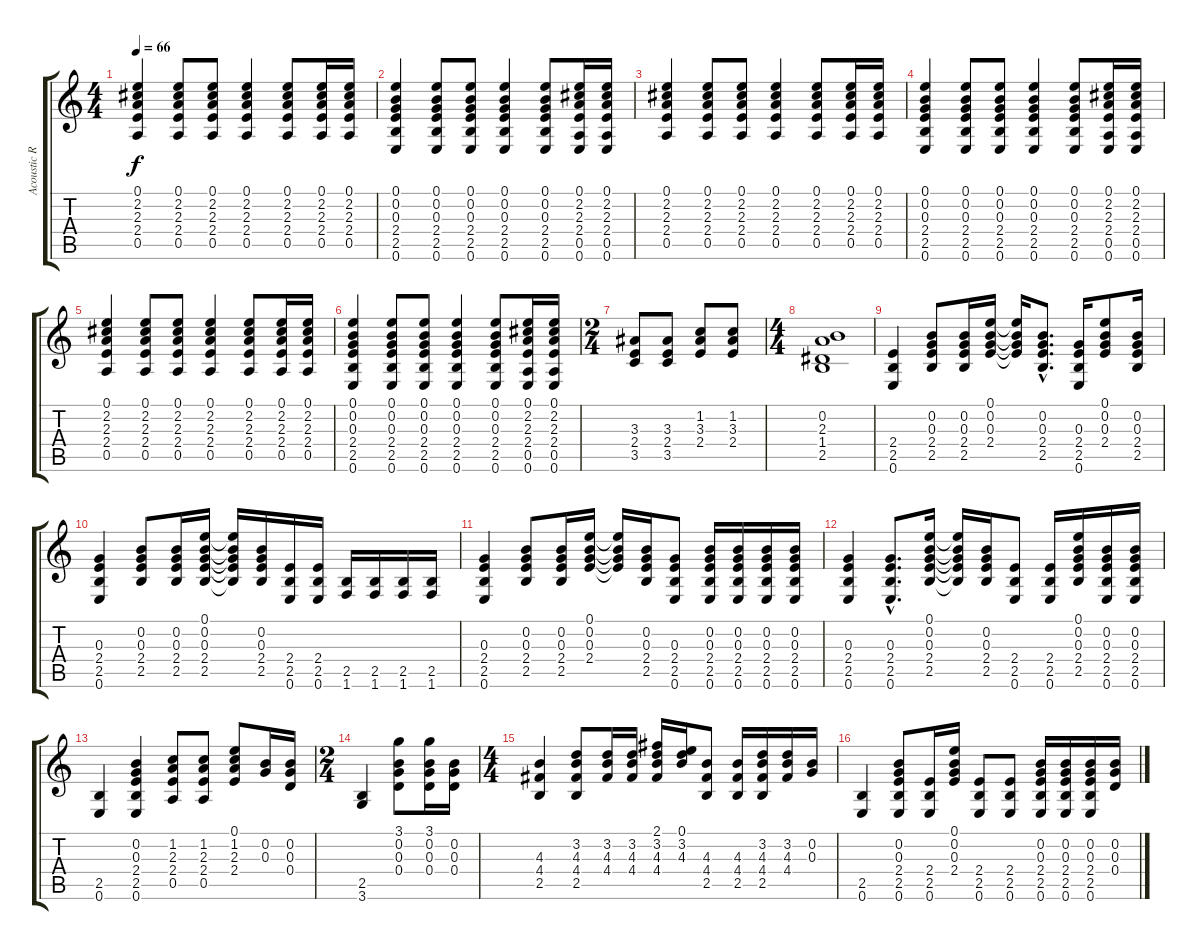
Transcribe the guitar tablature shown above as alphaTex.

\track ("Acoustic Rhythm" "Acoustic R") {instrument electricguitarclean}
\staff {score tabs}
\tuning (E4 B3 G3 D3 A2 E2) {hide}
\ts (4 4)
\tempo 66
\clef g2
\ks c
(0.1 2.2 2.3 2.4 0.5).4{dy f} (0.1 2.2 2.3 2.4 0.5).8 (0.1 2.2 2.3 2.4 0.5).8 (0.1 2.2 2.3 2.4 0.5).4 (0.1 2.2 2.3 2.4 0.5).8 (0.1 2.2 2.3 2.4 0.5).16 (0.1 2.2 2.3 2.4 0.5).16 |
(0.1 0.2 0.3 2.4 2.5 0.6).4 (0.1 0.2 0.3 2.4 2.5 0.6).8 (0.1 0.2 0.3 2.4 2.5 0.6).8 (0.1 0.2 0.3 2.4 2.5 0.6).4 (0.1 0.2 0.3 2.4 2.5 0.6).8 (0.1 2.2 2.3 2.4 0.5 0.6).16 (0.1 2.2 2.3 2.4 0.5 0.6).16 |
(0.1 2.2 2.3 2.4 0.5).4 (0.1 2.2 2.3 2.4 0.5).8 (0.1 2.2 2.3 2.4 0.5).8 (0.1 2.2 2.3 2.4 0.5).4 (0.1 2.2 2.3 2.4 0.5).8 (0.1 2.2 2.3 2.4 0.5).16 (0.1 2.2 2.3 2.4 0.5).16 |
(0.1 0.2 0.3 2.4 2.5 0.6).4 (0.1 0.2 0.3 2.4 2.5 0.6).8 (0.1 0.2 0.3 2.4 2.5 0.6).8 (0.1 0.2 0.3 2.4 2.5 0.6).4 (0.1 0.2 0.3 2.4 2.5 0.6).8 (0.1 2.2 2.3 2.4 0.5 0.6).16 (0.1 2.2 2.3 2.4 0.5 0.6).16 |
(0.1 2.2 2.3 2.4 0.5).4 (0.1 2.2 2.3 2.4 0.5).8 (0.1 2.2 2.3 2.4 0.5).8 (0.1 2.2 2.3 2.4 0.5).4 (0.1 2.2 2.3 2.4 0.5).8 (0.1 2.2 2.3 2.4 0.5).16 (0.1 2.2 2.3 2.4 0.5).16 |
(0.1 0.2 0.3 2.4 2.5 0.6).4 (0.1 0.2 0.3 2.4 2.5 0.6).8 (0.1 0.2 0.3 2.4 2.5 0.6).8 (0.1 0.2 0.3 2.4 2.5 0.6).4 (0.1 0.2 0.3 2.4 2.5 0.6).8 (0.1 2.2 2.3 2.4 0.5 0.6).16 (0.1 2.2 2.3 2.4 0.5 0.6).16 |
\ts (2 4)
(3.3 2.4 3.5).8 (3.3 2.4 3.5).8 (1.2 3.3 2.4).8 (1.2 3.3 2.4).8 |
\ts (4 4)
(0.2 2.3 1.4 2.5).1 |
(2.4 2.5 0.6).4 (0.2 0.3 2.4 2.5).8 (0.2 0.3 2.4 2.5).16 (0.1 0.2 0.3 2.4).16 (0.1{t} 0.2{t} 0.3{t} 2.4{t}).16 (0.2{hac} 0.3{hac} 2.4{hac} 2.5{hac}).8{d} (0.3 2.4 2.5 0.6).16 (0.1 0.2 0.3 2.4).8 (0.2 0.3 2.4 2.5).16 |
(0.3 2.4 2.5 0.6).4 (0.2 0.3 2.4 2.5).8 (0.2 0.3 2.4 2.5).16 (0.1 0.2 0.3 2.4 2.5).16 (0.1{t} 0.2{t} 0.3{t} 2.4{t} 2.5{t}).16 (0.2 0.3 2.4 2.5).16 (2.4 2.5 0.6).16 (2.4 2.5 0.6).16 (2.5 1.6).16 (2.5 1.6).16 (2.5 1.6).16 (2.5 1.6).16 |
(0.3 2.4 2.5 0.6).4 (0.2 0.3 2.4 2.5).8 (0.2 0.3 2.4 2.5).16 (0.1 0.2 0.3 2.4).16 (0.1{t} 0.2{t} 0.3{t} 2.4{t}).16 (0.2 0.3 2.4 2.5).16 (0.3 2.4 2.5 0.6).8 (0.2 0.3 2.4 2.5 0.6).16 (0.2 0.3 2.4 2.5 0.6).16 (0.2 0.3 2.4 2.5 0.6).16 (0.2 0.3 2.4 2.5 0.6).16 |
(0.3 2.4 2.5 0.6).4 (0.3{hac} 2.4{hac} 2.5{hac} 0.6{hac}).8{d} (0.1 0.2 0.3 2.4 2.5).16 (0.1{t} 0.2{t} 0.3{t} 2.4{t} 2.5{t}).16 (0.2 0.3 2.4 2.5).16 (2.4 2.5 0.6).8 (2.4 2.5 0.6).16 (0.1 0.2 0.3 2.4 2.5).16 (0.2 0.3 2.4 2.5 0.6).16 (0.2 0.3 2.4 2.5 0.6).16 |
(2.5 0.6).4 (0.2 0.3 2.4 2.5 0.6).4 (1.2 2.3 2.4 0.5).8 (1.2 2.3 2.4 0.5).8 (0.1 1.2 2.3 2.4).8 (0.2 0.3).16 (0.2 0.3 0.4).16 |
\ts (2 4)
(2.5 3.6).4 (3.1 0.2 0.3 0.4).8 (3.1 0.2 0.3 0.4).16 (0.2 0.3 0.4).16 |
\ts (4 4)
(4.3 4.4 2.5).4 (3.2 4.3 4.4 2.5).8 (3.2 4.3 4.4).16 (3.2 4.3 4.4).16 (2.1 3.2 4.3 4.4).16 (0.1 3.2 4.3).16 (4.3 4.4 2.5).8 (4.3 4.4 2.5).16 (3.2 4.3 4.4 2.5).16 (3.2 4.3 4.4).16 (0.2 0.3).16 |
(2.5 0.6).4 (0.2 0.3 2.4 2.5 0.6).8 (2.4 2.5 0.6).16 (0.1 0.2 0.3 2.4).16 (2.4 2.5 0.6).8 (2.4 2.5 0.6).8 (0.2 0.3 2.4 2.5 0.6).16 (0.2 0.3 2.4 2.5 0.6).16 (0.2 0.3 2.4 2.5 0.6).16 (0.2 0.3 0.4).16
